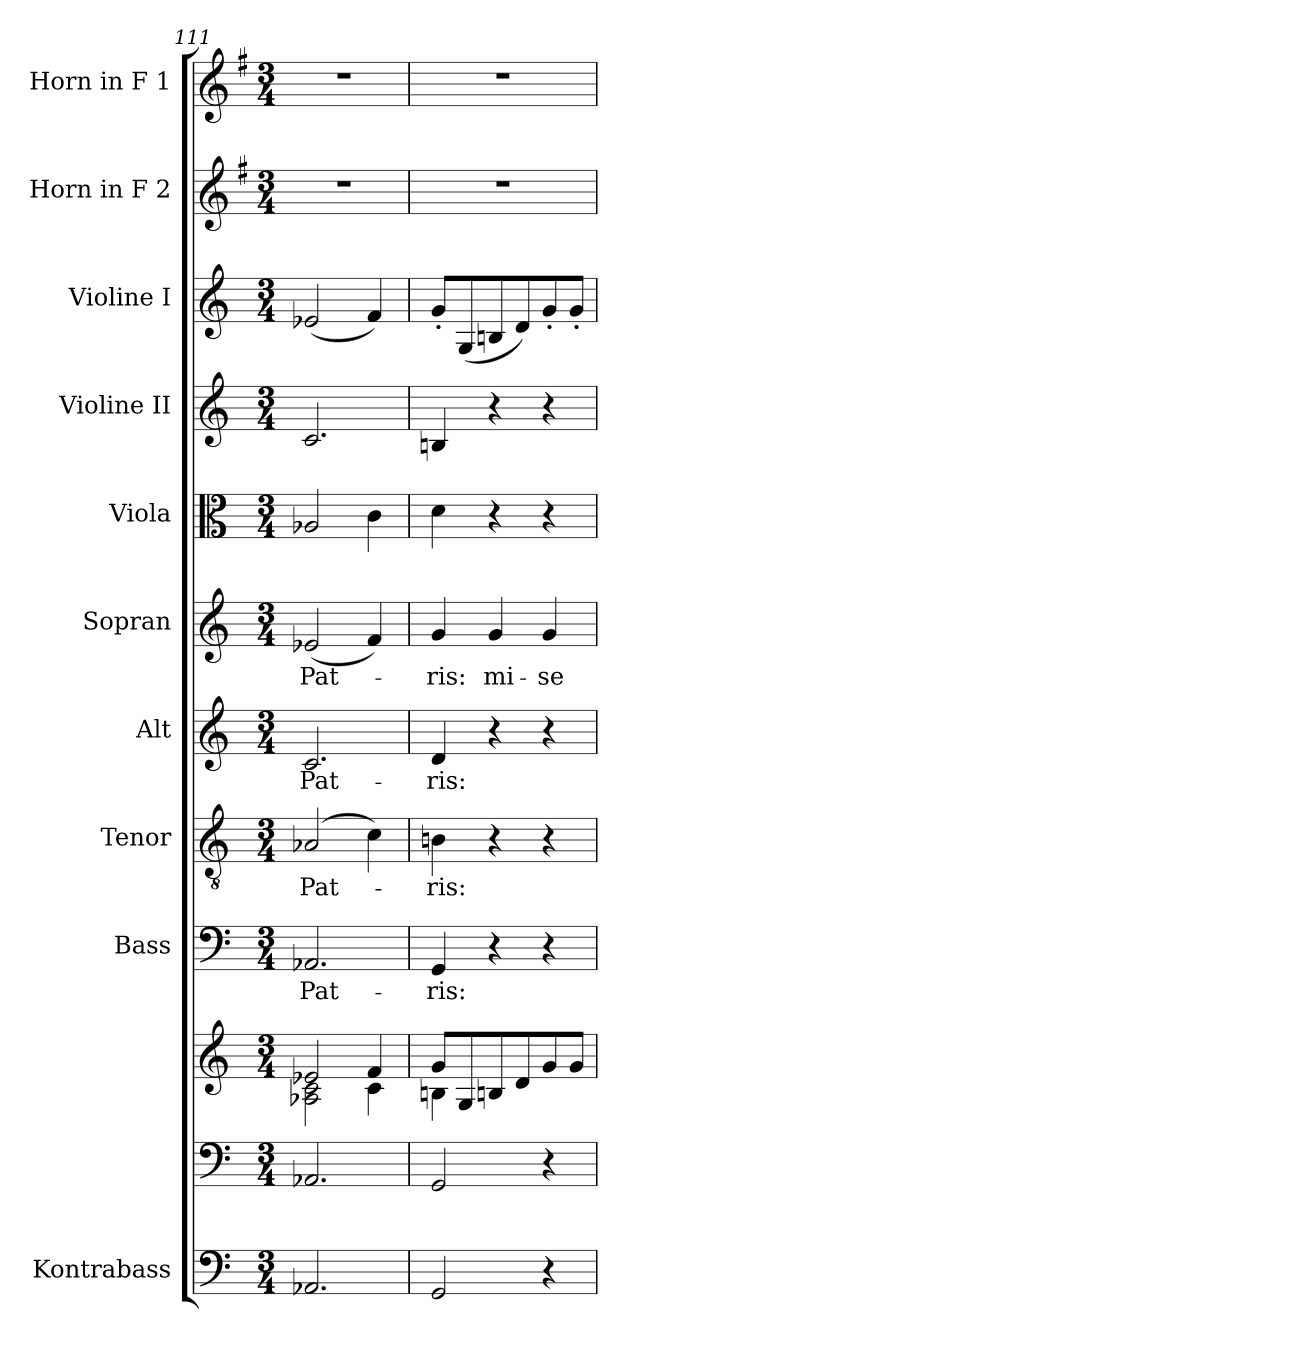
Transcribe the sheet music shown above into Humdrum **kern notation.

**kern	**kern	**kern	**kern	**text	**kern	**text	**kern	**text	**kern	**text	**kern	**kern	**kern	**kern	**kern
*part11	*part10	*part10	*part9	*part9	*part8	*part8	*part7	*part7	*part6	*part6	*part5	*part4	*part3	*part2	*part1
*staff12	*staff11	*staff10	*staff9	*staff9	*staff8	*staff8	*staff7	*staff7	*staff6	*staff6	*staff5	*staff4	*staff3	*staff2	*staff1
*I"Kontrabass	*	*	*I"Bass	*	*I"Tenor	*	*I"Alt	*	*I"Sopran	*	*I"Viola	*I"Violine II	*I"Violine I	*I"Horn in F 2	*I"Horn in F 1
*I'Kb.	*	*	*I'B	*	*I'T	*	*I'A	*	*I'S	*	*I'Vla.	*I'Vl. II	*I'Vl. I	*I'Hrn. 2	*I'Hrn. 1
*clefF4	*clefF4	*clefG2	*clefF4	*	*clefGv2	*	*clefG2	*	*clefG2	*	*clefC3	*clefG2	*clefG2	*clefG2	*clefG2
*ITrd7c12	*	*	*	*	*	*	*	*	*	*	*	*	*	*ITrd4c7	*ITrd4c7
*k[]	*k[]	*k[]	*k[]	*	*k[]	*	*k[]	*	*k[]	*	*k[]	*k[]	*k[]	*k[]	*k[]
*C:	*C:	*C:	*C:	*	*C:	*	*C:	*	*C:	*	*C:	*C:	*C:	*C:	*C:
*M3/4	*M3/4	*M3/4	*M3/4	*	*M3/4	*	*M3/4	*	*M3/4	*	*M3/4	*M3/4	*M3/4	*M3/4	*M3/4
=111	=111	=111	=111	=111	=111	=111	=111	=111	=111	=111	=111	=111	=111	=111	=111
*	*	*^	*	*	*	*	*	*	*	*	*	*	*	*	*
!	!	!	!	!	!LO:LY:b	!	!LO:LY:b	!	!LO:LY:b	!	!LO:LY:b	!	!	!	!	!
2.AAA-X/	2.AA-X/	2e-X/	2A-X\ 2c\	2.AA-X/	Pat-	(2A-X/	Pat-	2.c/	Pat-	(<2e-X/	Pat-	2A-X/	2.c/	(<2e-X/	2.r	2.r
.	.	4f/	4c\	.	.	4c\)	.	.	.	4f/)	.	4c\	.	4f/)	.	.
=112	=112	=112	=112	=112	=112	=112	=112	=112	=112	=112	=112	=112	=112	=112	=112	=112
!	!	!	!	!	!LO:LY:b	!	!LO:LY:b	!	!LO:LY:b	!	!LO:LY:b	!	!	!	!	!
2GGG/	2GG/	8g/L	4Bn\	4GG/	-ris:	4Bn\	-ris:	4d/	-ris:	4g/	-ris:	4d\	4Bn/	8g'</L	2.r	2.r
.	.	8G/	.	.	.	.	.	.	.	.	.	.	.	(<8G/	.	.
!	!	!	!	!	!	!	!	!	!	!	!LO:LY:b	!	!	!	!	!
.	.	8Bn/	2ryy	4r	.	4r	.	4r	.	4g/	mi-	4r	4r	8Bn/	.	.
.	.	8d/	.	.	.	.	.	.	.	.	.	.	.	8d/)	.	.
!	!	!	!	!	!	!	!	!	!	!	!LO:LY:b	!	!	!	!	!
4r	4r	8g/	.	4r	.	4r	.	4r	.	4g/	-se-	4r	4r	8g'</	.	.
.	.	8g/J	.	.	.	.	.	.	.	.	.	.	.	8g'</J	.	.
*	*	*v	*v	*	*	*	*	*	*	*	*	*	*	*	*	*
=	=	=	=	=	=	=	=	=	=	=	=	=	=	=	=
*-	*-	*-	*-	*-	*-	*-	*-	*-	*-	*-	*-	*-	*-	*-	*-
